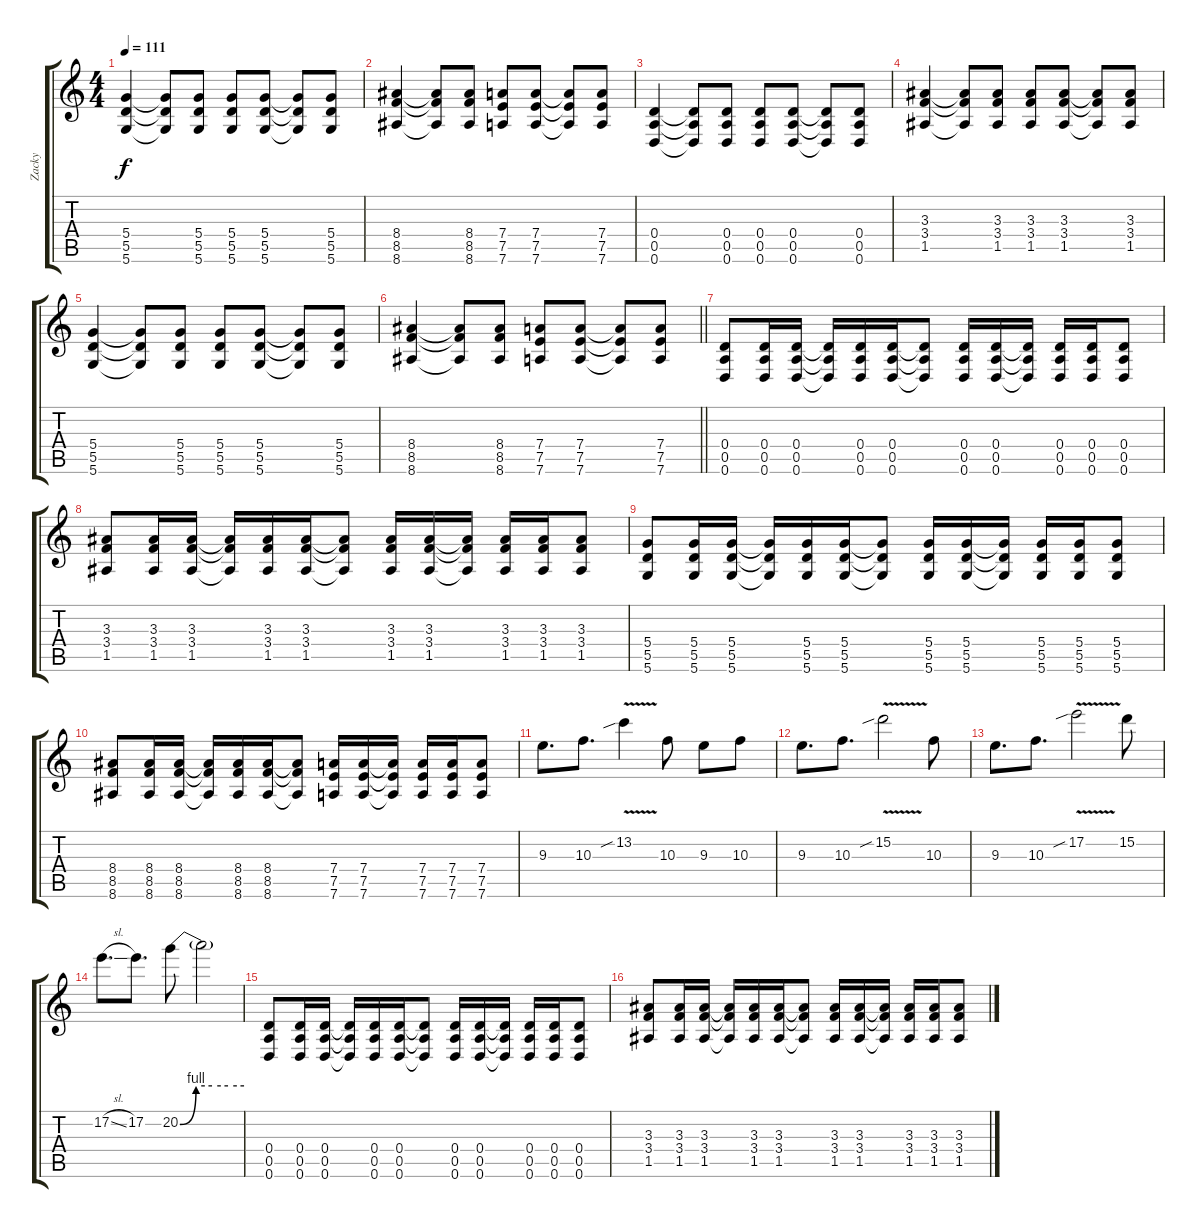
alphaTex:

\track ("Zacky" "Zacky") {instrument distortionguitar}
\staff {score tabs}
\tuning (E4 B3 G3 D3 A2 D2) {hide}
\ts (4 4)
\tempo 111
\clef g2
\ks c
(5.4 5.5 5.6).4{dy f} (5.4{t} 5.5{t} 5.6{t}).8 (5.4 5.5 5.6).8 (5.4 5.5 5.6).8 (5.4 5.5 5.6).8 (5.4{t} 5.5{t} 5.6{t}).8 (5.4 5.5 5.6).8 |
(8.4 8.5 8.6).4 (8.4{t} 8.5{t} 8.6{t}).8 (8.4 8.5 8.6).8 (7.4 7.5 7.6).8 (7.4 7.5 7.6).8 (7.4{t} 7.5{t} 7.6{t}).8 (7.4 7.5 7.6).8 |
(0.4 0.5 0.6).4 (0.4{t} 0.5{t} 0.6{t}).8 (0.4 0.5 0.6).8 (0.4 0.5 0.6).8 (0.4 0.5 0.6).8 (0.4{t} 0.5{t} 0.6{t}).8 (0.4 0.5 0.6).8 |
(3.3 3.4 1.5).4 (3.3{t} 3.4{t} 1.5{t}).8 (3.3 3.4 1.5).8 (3.3 3.4 1.5).8 (3.3 3.4 1.5).8 (3.3{t} 3.4{t} 1.5{t}).8 (3.3 3.4 1.5).8 |
(5.4 5.5 5.6).4 (5.4{t} 5.5{t} 5.6{t}).8 (5.4 5.5 5.6).8 (5.4 5.5 5.6).8 (5.4 5.5 5.6).8 (5.4{t} 5.5{t} 5.6{t}).8 (5.4 5.5 5.6).8 |
\barLineRight lightlight
(8.4 8.5 8.6).4 (8.4{t} 8.5{t} 8.6{t}).8 (8.4 8.5 8.6).8 (7.4 7.5 7.6).8 (7.4 7.5 7.6).8 (7.4{t} 7.5{t} 7.6{t}).8 (7.4 7.5 7.6).8 |
(0.4 0.5 0.6).8 (0.4 0.5 0.6).16 (0.4 0.5 0.6).16 (0.4{t} 0.5{t} 0.6{t}).16 (0.4 0.5 0.6).16 (0.4 0.5 0.6).16 (0.4{t} 0.5{t} 0.6{t}).8 (0.4 0.5 0.6).16 (0.4 0.5 0.6).16 (0.4{t} 0.5{t} 0.6{t}).16 (0.4 0.5 0.6).16 (0.4 0.5 0.6).16 (0.4 0.5 0.6).8 |
(3.3 3.4 1.5).8 (3.3 3.4 1.5).16 (3.3 3.4 1.5).16 (3.3{t} 3.4{t} 1.5{t}).16 (3.3 3.4 1.5).16 (3.3 3.4 1.5).16 (3.3{t} 3.4{t} 1.5{t}).8 (3.3 3.4 1.5).16 (3.3 3.4 1.5).16 (3.3{t} 3.4{t} 1.5{t}).16 (3.3 3.4 1.5).16 (3.3 3.4 1.5).16 (3.3 3.4 1.5).8 |
(5.4 5.5 5.6).8 (5.4 5.5 5.6).16 (5.4 5.5 5.6).16 (5.4{t} 5.5{t} 5.6{t}).16 (5.4 5.5 5.6).16 (5.4 5.5 5.6).16 (5.4{t} 5.5{t} 5.6{t}).8 (5.4 5.5 5.6).16 (5.4 5.5 5.6).16 (5.4{t} 5.5{t} 5.6{t}).16 (5.4 5.5 5.6).16 (5.4 5.5 5.6).16 (5.4 5.5 5.6).8 |
(8.4 8.5 8.6).8 (8.4 8.5 8.6).16 (8.4 8.5 8.6).16 (8.4{t} 8.5{t} 8.6{t}).16 (8.4 8.5 8.6).16 (8.4 8.5 8.6).16 (8.4{t} 8.5{t} 8.6{t}).8 (7.4 7.5 7.6).16 (7.4 7.5 7.6).16 (7.4{t} 7.5{t} 7.6{t}).16 (7.4 7.5 7.6).16 (7.4 7.5 7.6).16 (7.4 7.5 7.6).8 |
9.3.8{d} 10.3.8{d} 13.2{v sib}.4 10.3.8 9.3.8 10.3.8 |
9.3.8{d} 10.3.8{d} 15.2{v sib}.2 10.3.8 |
9.3.8{d} 10.3.8{d} 17.2{v sib}.2 15.2.8 |
17.2{sl}.8{d} 17.2.8{d} 20.2{be (custom 0 0 15 4 30 4 45 4 60 4)}.8 20.2{t}.2 |
(0.4 0.5 0.6).8 (0.4 0.5 0.6).16 (0.4 0.5 0.6).16 (0.4{t} 0.5{t} 0.6{t}).16 (0.4 0.5 0.6).16 (0.4 0.5 0.6).16 (0.4{t} 0.5{t} 0.6{t}).8 (0.4 0.5 0.6).16 (0.4 0.5 0.6).16 (0.4{t} 0.5{t} 0.6{t}).16 (0.4 0.5 0.6).16 (0.4 0.5 0.6).16 (0.4 0.5 0.6).8 |
(3.3 3.4 1.5).8 (3.3 3.4 1.5).16 (3.3 3.4 1.5).16 (3.3{t} 3.4{t} 1.5{t}).16 (3.3 3.4 1.5).16 (3.3 3.4 1.5).16 (3.3{t} 3.4{t} 1.5{t}).8 (3.3 3.4 1.5).16 (3.3 3.4 1.5).16 (3.3{t} 3.4{t} 1.5{t}).16 (3.3 3.4 1.5).16 (3.3 3.4 1.5).16 (3.3 3.4 1.5).8
